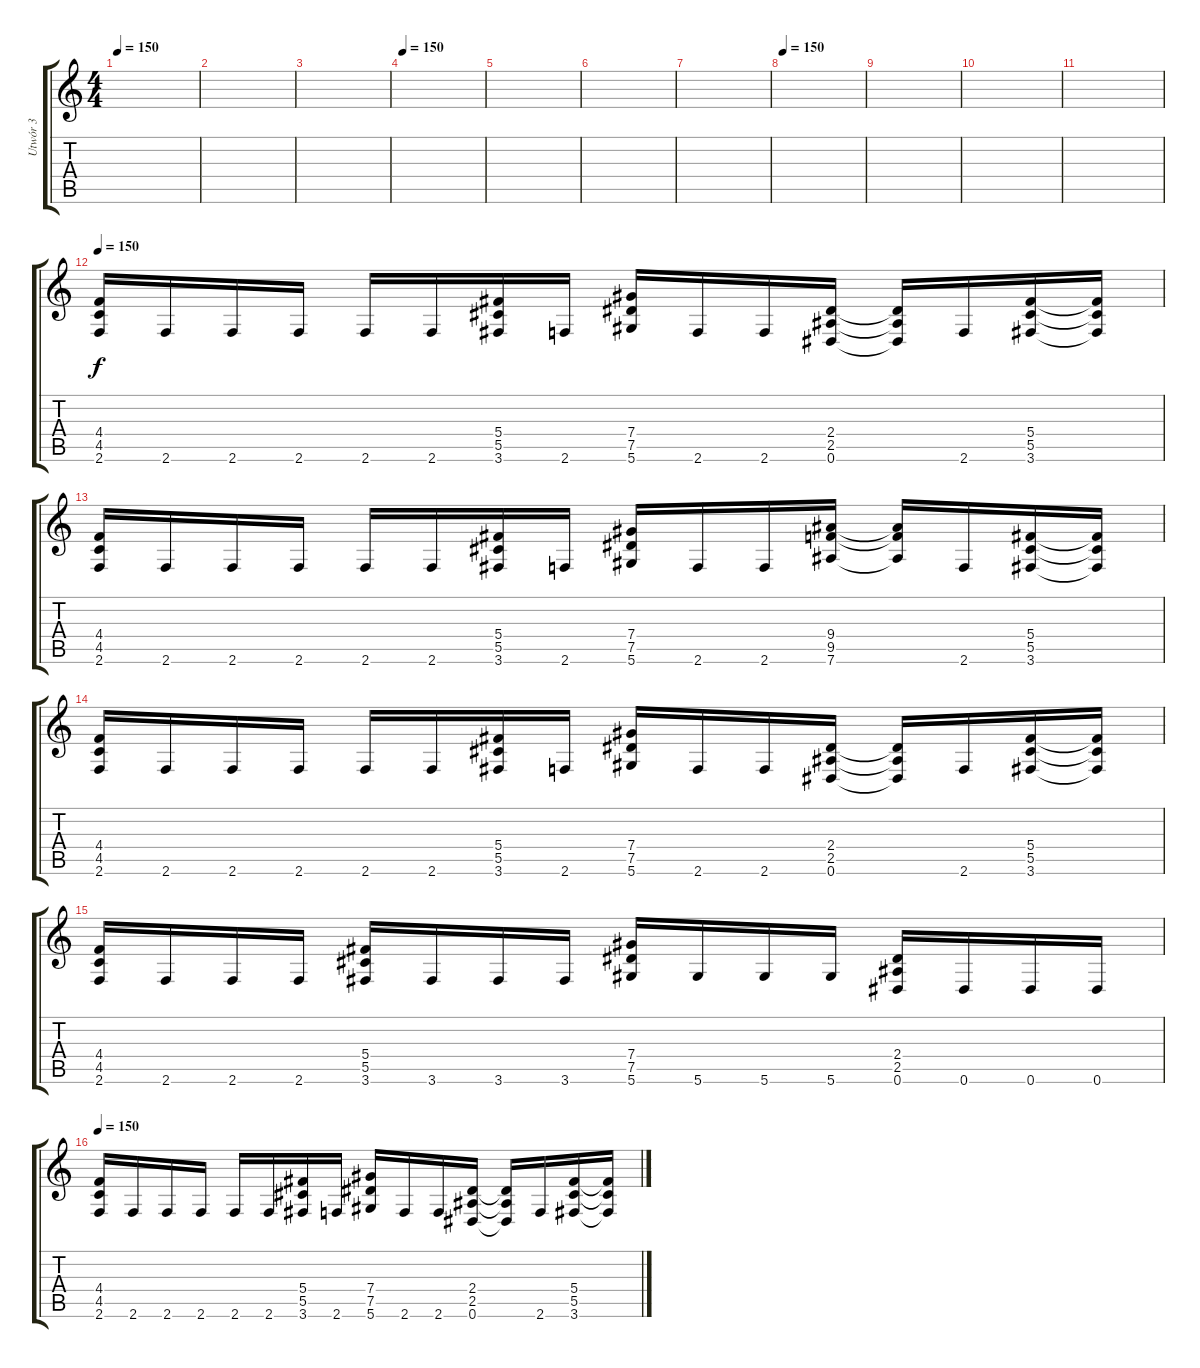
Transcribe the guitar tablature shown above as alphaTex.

\track ("Utwór 3" "Utwór 3") {instrument distortionguitar}
\staff {score tabs}
\tuning (Eb4 Bb3 Gb3 Db3 Ab2 Eb2) {hide}
\ts (4 4)
\tempo 150
\clef g2
\ks c
|
|
|
\tempo 150
|
|
|
|
\tempo 150
|
|
|
|
\tempo 150
(4.4 4.5 2.6).16 2.6.16 2.6.16 2.6.16 2.6.16 2.6.16 (5.4 5.5 3.6).16 2.6.16 (7.4 7.5 5.6).16 2.6.16 2.6.16 (2.4 2.5 0.6).16 (2.4{t} 2.5{t} 0.6{t}).16 2.6.16 (5.4 5.5 3.6).16 (5.4{t} 5.5{t} 3.6{t}).16 |
(4.4 4.5 2.6).16 2.6.16 2.6.16 2.6.16 2.6.16 2.6.16 (5.4 5.5 3.6).16 2.6.16 (7.4 7.5 5.6).16 2.6.16 2.6.16 (9.4 9.5 7.6).16 (9.4{t} 9.5{t} 7.6{t}).16 2.6.16 (5.4 5.5 3.6).16 (5.4{t} 5.5{t} 3.6{t}).16 |
(4.4 4.5 2.6).16 2.6.16 2.6.16 2.6.16 2.6.16 2.6.16 (5.4 5.5 3.6).16 2.6.16 (7.4 7.5 5.6).16 2.6.16 2.6.16 (2.4 2.5 0.6).16 (2.4{t} 2.5{t} 0.6{t}).16 2.6.16 (5.4 5.5 3.6).16 (5.4{t} 5.5{t} 3.6{t}).16 |
(4.4 4.5 2.6).16 2.6.16 2.6.16 2.6.16 (5.4 5.5 3.6).16 3.6.16 3.6.16 3.6.16 (7.4 7.5 5.6).16 5.6.16 5.6.16 5.6.16 (2.4 2.5 0.6).16 0.6.16 0.6.16 0.6.16 |
\tempo 150
(4.4 4.5 2.6).16 2.6.16 2.6.16 2.6.16 2.6.16 2.6.16 (5.4 5.5 3.6).16 2.6.16 (7.4 7.5 5.6).16 2.6.16 2.6.16 (2.4 2.5 0.6).16 (2.4{t} 2.5{t} 0.6{t}).16 2.6.16 (5.4 5.5 3.6).16 (5.4{t} 5.5{t} 3.6{t}).16
